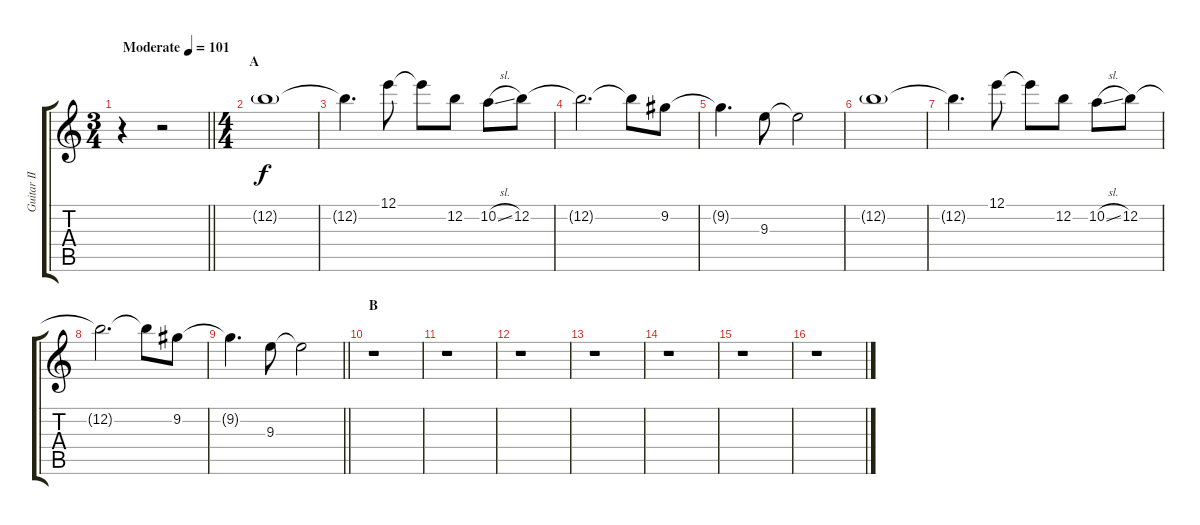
\track ("Guitar II - Kita" "Guitar II ") {instrument overdrivenguitar}
\staff {score tabs}
\tuning (E4 B3 G3 D3 A2 E2) {hide}
\ts (3 4)
\tempo (101 "Moderate")
\clef g2
\barLineRight lightlight
\ks c
r.4{dy f instrument overdrivenguitar} r.2 |
\ts (4 4)
\section ("" "A")
12.2{g}.1 |
12.2{t}.4{d} 12.1.8 12.1{t}.8 12.2.8 10.2{sl}.8 12.2.8 |
12.2{t}.2{d} 12.2{t}.8 9.2.8 |
9.2{t}.4{d} 9.3.8 9.3{t}.2 |
12.2{g}.1 |
12.2{t}.4{d} 12.1.8 12.1{t}.8 12.2.8 10.2{sl}.8 12.2.8 |
12.2{t}.2{d} 12.2{t}.8 9.2.8 |
\barLineRight lightlight
9.2{t}.4{d} 9.3.8 9.3{t}.2 |
\section ("" "B")
r.1 |
r.1 |
r.1 |
r.1 |
r.1 |
r.1 |
r.1
